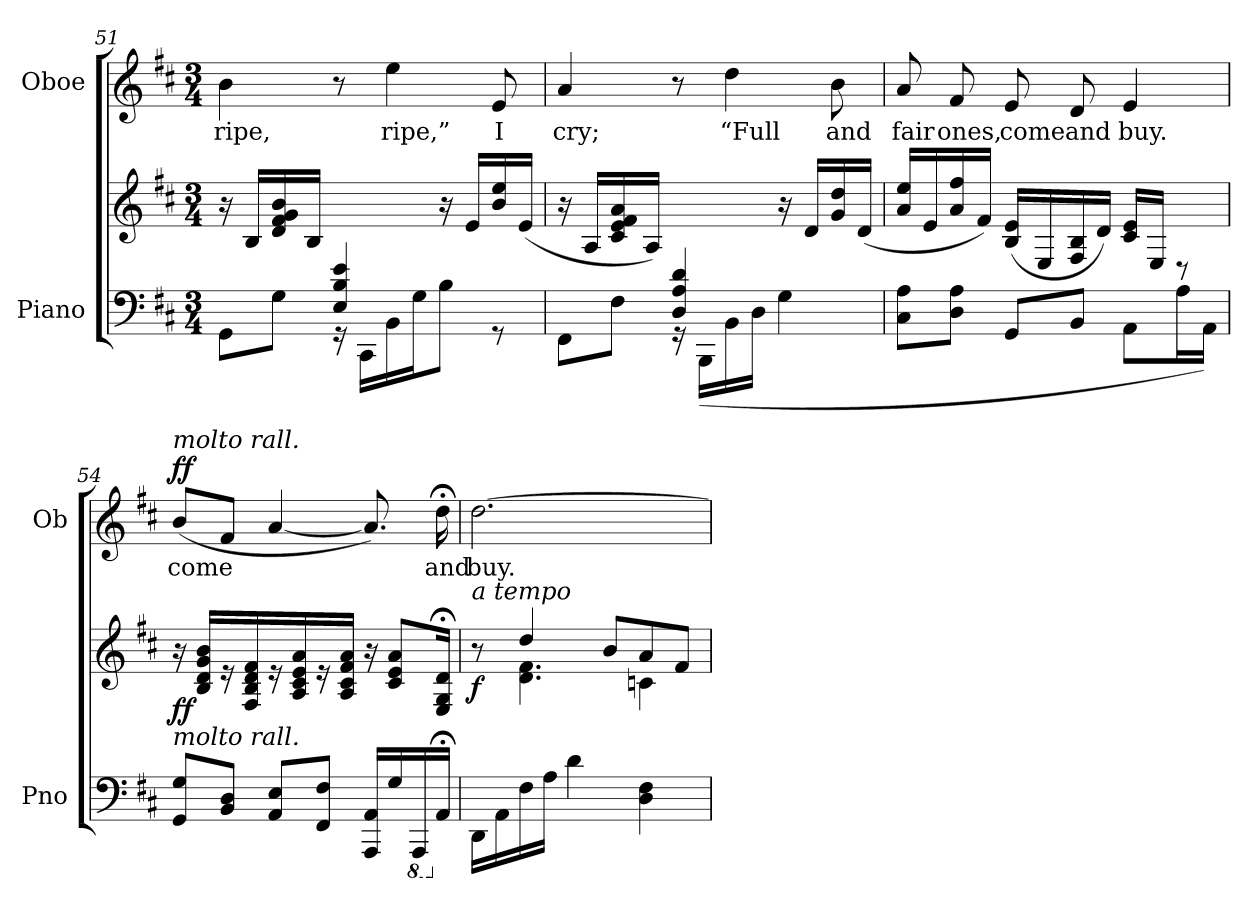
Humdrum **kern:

**kern	**kern	**dynam	**kern	**text	**dynam
*part2	*part2	*part2	*part1	*part1	*part1
*staff3	*staff2	*staff2/3	*staff1	*staff1	*staff1
*I"Piano	*	*	*I"Oboe	*	*
*I'Pno	*	*	*I'Ob	*	*
!!LO:PB:g=z
*clefF4	*clefG2	*	*clefG2	*	*
*k[f#c#]	*k[f#c#]	*	*k[f#c#]	*	*
*M3/4	*M3/4	*	*M3/4	*	*
=51	=51	=51	=51	=51	=51
*^	*	*	*	*	*
!	!	!	!	!	!LO:LY:b	!
4ryy	8GG\L	16r	.	4b\	ripe,	.
.	.	16B/LL	.	.	.	.
.	8G\J	16d/ 16f#/ 16g/ 16b/	.	.	.	.
.	.	16B/JJ	.	.	.	.
4E/ 4B/ 4e/	16rGG	4ryy	.	8r	.	.
.	(16CC#\LL	.	.	.	.	.
!	!	!	!	!	!LO:LY:b	!
.	16BB\	.	.	4ee\	ripe,”	.
.	16G\J	.	.	.	.	.
4ryy	8B\J	16r	.	.	.	.
.	.	16e/LL	.	.	.	.
!	!	!	!	!	!LO:LY:b	!
.	8rGG	16b/ 16ee/	.	8e/	I	.
.	.	(16e/JJ	.	.	.	.
=52	=52	=52	=52	=52	=52	=52
!	!	!	!	!	!LO:LY:b	!
4ryy	8FF#\L	16r	.	4a/	cry;	.
.	.	16A/LL	.	.	.	.
.	8F#\J	16c#/ 16e/ 16f#/ 16a/	.	.	.	.
.	.	16A/JJ)	.	.	.	.
4D/ 4A/ 4d/	16rGG	4ryy	.	8r	.	.
.	(16BBB\LL	.	.	.	.	.
!	!	!	!	!	!LO:LY:b	!
.	16BB\	.	.	4dd\	“Full	.
.	16D\JJ	.	.	.	.	.
4ryy	4G\	16r	.	.	.	.
.	.	16d/LL	.	.	.	.
!	!	!	!	!	!LO:LY:b	!
.	.	16g/ 16dd/	.	8b\	and	.
.	.	(16d/JJ	.	.	.	.
*v	*v	*	*	*	*	*
=53	=53	=53	=53	=53	=53
!	!	!	!	!LO:LY:b	!
8C#\ 8A\L	16a/ 16ee/LL	.	8a/	fair	.
.	16e/	.	.	.	.
!	!	!	!	!LO:LY:b	!
8D\ 8A\J	16a/ 16ff#/	.	8f#/	ones,	.
.	16f#/JJ)	.	.	.	.
!	!	!	!	!LO:LY:b	!
8GG/L	(16B/ 16e/LL	.	8e/	come	.
.	16E/	.	.	.	.
!	!	!	!	!LO:LY:b	!
8BB/J	16F#/ 16B/	.	8d/	and	.
.	16d/JJ)	.	.	.	.
!	!	!	!	!LO:LY:b	!
8AA\L	(>16c#/ 16e/LL	.	4e/	buy.	.
.	16E/JJ	.	.	.	.
16A\L	8rD	.	.	.	.
16AA\JJ)	.	.	.	.	.
!!LO:LB:g=z
=54	=54	=54	=54	=54	=54
!	!	!	!LO:TX:a:i:t=molto rall.	!	!
!	!LO:TX:b:i:t=molto rall.	!	!	!	!
!	!	!LO:DY:b	!	!LO:LY:b	!LO:DY:a
8GG/ 8G/L	16r	ff	(>8b/L	come	ff
.	16B/ 16d/ 16g/ 16b/LL	.	.	.	.
8BB/ 8D/J	16r	.	8f#/J	.	.
.	16F#/ 16B/ 16d/ 16f#/	.	.	.	.
8AA/ 8E/L	16r	.	[4a/	.	.
.	16A/ 16c#/ 16e/ 16a/	.	.	.	.
8FF#/ 8F#/J	16r	.	.	.	.
.	16A/ 16c#/ 16f#/ 16a/JJ	.	.	.	.
16AAA/ 16AA/LL	16r	.	8.a/])	.	.
16G/	8c#/ 8e/ 8a/L	.	.	.	.
*8ba	*	*	*	*	*
16AAAA/	.	.	.	.	.
*X8ba	*	*	*	*	*
!	!	!	!	!LO:LY:b	!
16AA;/JJ	16E/;< 16G/;< 16d/;<Jk	.	16dd;<\	and	.
=55	=55	=55	=55	=55	=55
*	*^	*	*	*	*
!	!LO:TX:a:i:t=a tempo	!	!	!	!	!
!	!	!	!LO:DY:b	!	!LO:LY:b	!
16DD\LL	8r	8ryy	f	[2.dd\	buy.	.
16AA\	.	.	.	.	.	.
16F#\	4dd/	4.d\ 4.f#\	.	.	.	.
16A\JJ	.	.	.	.	.	.
4d\	.	.	.	.	.	.
.	8b/L	.	.	.	.	.
4D\ 4F#\	8a/	4cn\	.	.	.	.
.	8f#/J	.	.	.	.	.
*	*v	*v	*	*	*	*
=	=	=	=	=	=
*-	*-	*-	*-	*-	*-
